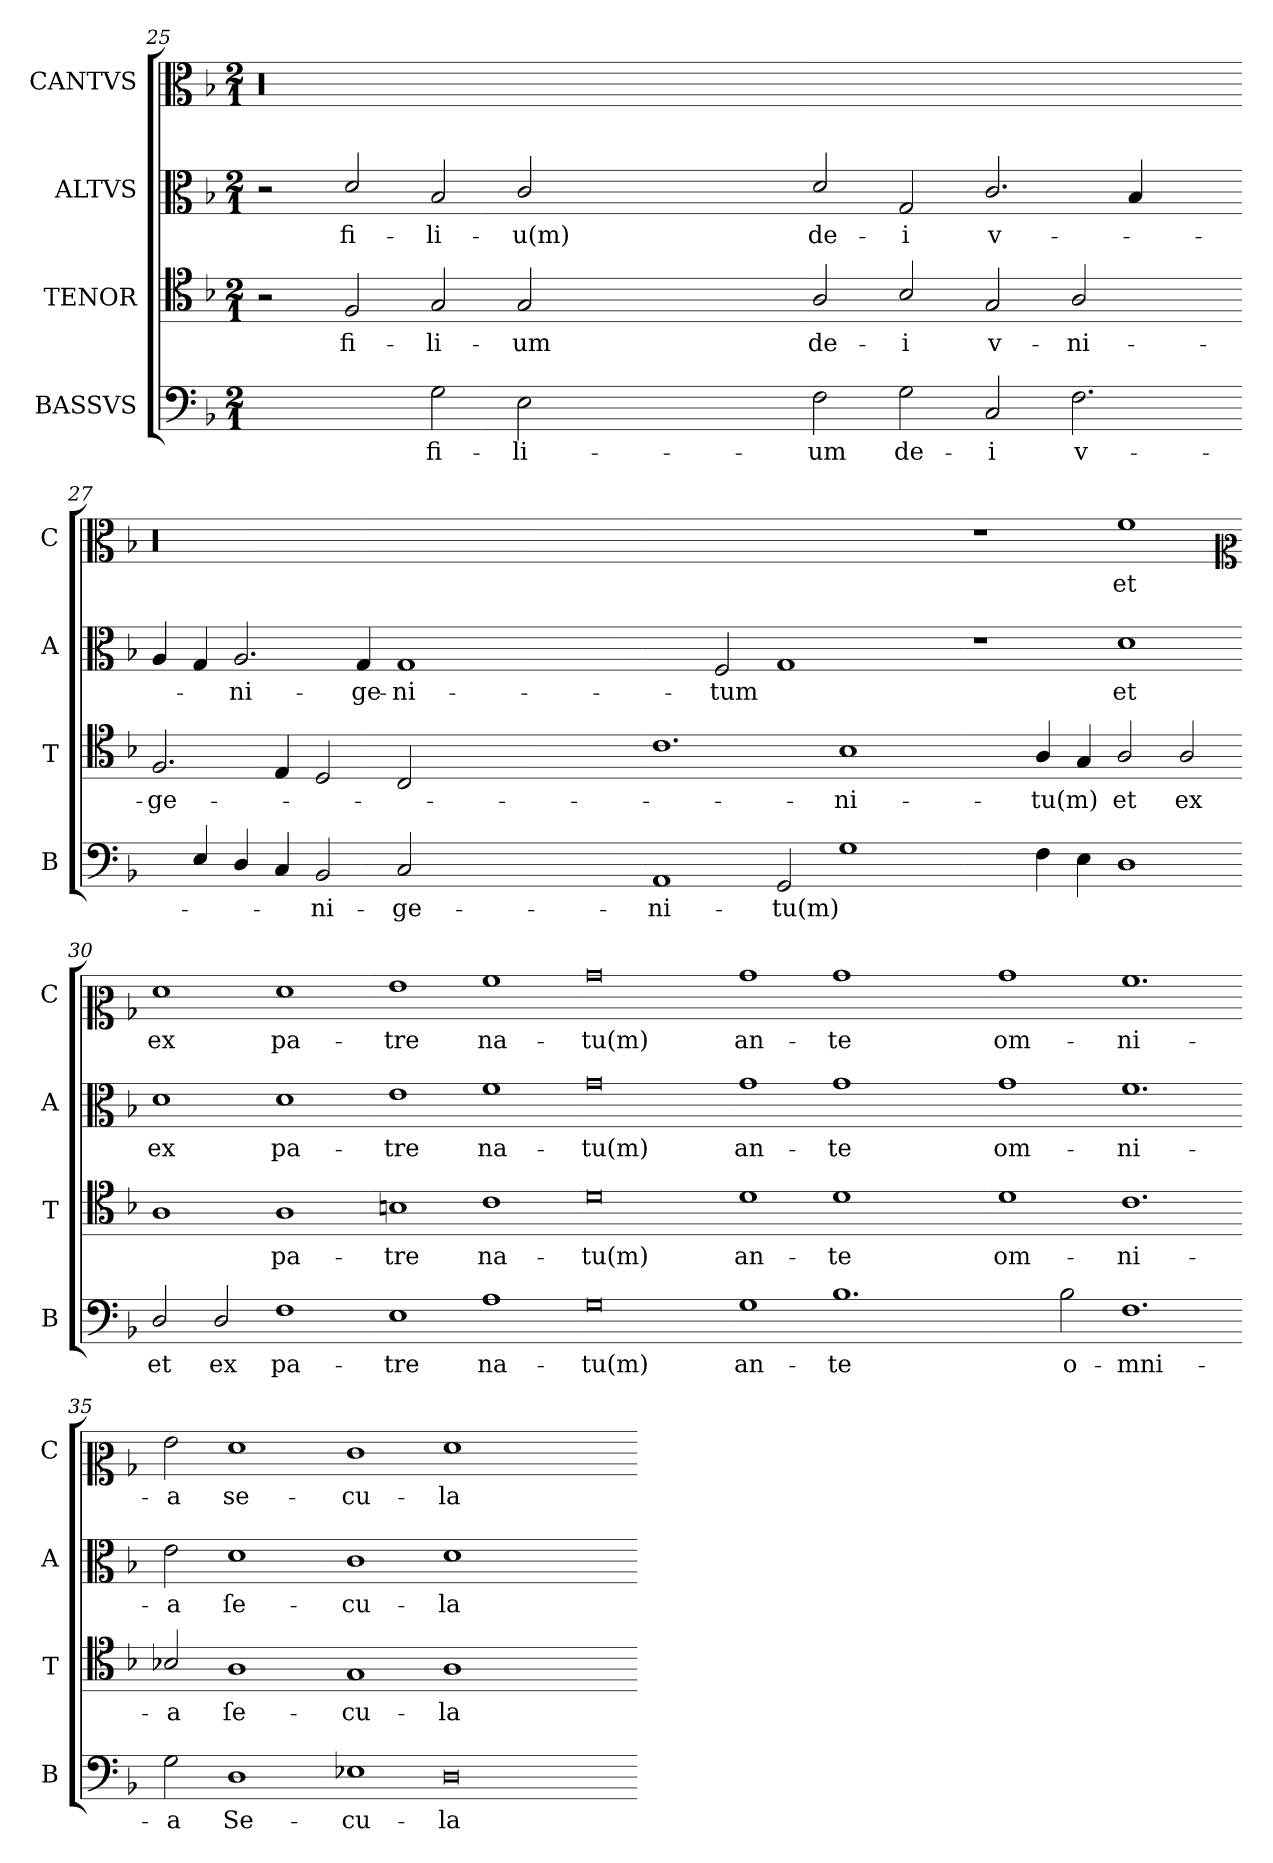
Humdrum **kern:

**kern	**text	**kern	**text	**kern	**text	**kern	**text
*part4	*part4	*part3	*part3	*part2	*part2	*part1	*part1
*staff4	*staff4	*staff3	*staff3	*staff2	*staff2	*staff1	*staff1
*I"BASSVS	*	*I"TENOR	*	*I"ALTVS	*	*I"CANTVS	*
*I'B	*	*I'T	*	*I'A	*	*I'C	*
*clefF4	*	*clefC4	*	*clefC3	*	*clefC3	*
*k[b-]	*	*k[b-]	*	*k[b-]	*	*k[b-]	*
*d:	*	*d:	*	*d:	*	*d:	*
*M2/1	*	*M2/1	*	*M2/1	*	*M2/1	*
=25	=25	=25	=25	=25	=25	=25	=25
1ryy	.	2r	.	2r	.	00r	.
.	.	2F/	fi-	2d/	fi-	.	.
2G\	fi-	2G/	-li-	2B-/	-li-	.	.
2E\	-li-	2G/	-um	2c/	-u(m)	.	.
0ryy	.	0ryy	.	0ryy	.	.	.
=26-	=26-	=26-	=26-	=26-	=26-	=26-	=26-
2F\	-um	2A/	de-	2d/	de-	0ryy	.
2G\	de-	2B-/	-i	2G/	-i	.	.
2C/	-i	2G/	v-	2.c/	v-	.	.
2.F\	v-	2A/	-ni-	.	.	.	.
.	.	.	.	4B-/	.	.	.
.	.	4ryy	.	4ryy	.	4ryy	.
=27-	=27-	=27-	=27-	=27-	=27-	=27-	=27-
4ryy	.	2.F/	-ge-	4A/	.	00r	.
4E/	.	.	.	4G/	.	.	.
4D/	.	.	.	2.A/	-ni-	.	.
4C/	.	4E/	.	.	.	.	.
2BB-/	-ni-	2D/	.	.	.	.	.
.	.	.	.	4G/	-ge-	.	.
2C/	-ge-	2C/	.	1G/	-ni-	.	.
0ryy	.	0ryy	.	.	.	.	.
.	.	.	.	1.ryy	.	.	.
=28-	=28-	=28-	=28-	=28-	=28-	=28-	=28-
1AA/	-ni-	1.c\	.	2ryy	.	0ryy	.
.	.	.	.	2F/	-tum	.	.
2GG/	-tu(m)	.	.	1G/	.	.	.
1G\	.	1B-\	-ni-	.	.	.	.
.	.	.	.	2ryy	.	2ryy	.
=29-	=29-	=29-	=29-	=29-	=29-	=29-	=29-
2ryy	.	2ryy	.	1r	.	1r	.
4F\	.	4A/	-tu(m)	.	.	.	.
4E\	.	4G/	.	.	.	.	.
1D\	.	2A/	et	1d\	et	1f\	et
.	.	2A/	ex	.	.	.	.
*	*	*	*	*	*	*clefC2	*
=30-	=30-	=30-	=30-	=30-	=30-	=30-	=30-
2D/	et	1A\	.	1d\	ex	1f\	ex
2D/	ex	.	.	.	.	.	.
1F\	pa-	1A\	pa-	1d\	pa-	1f\	pa-
=31-	=31-	=31-	=31-	=31-	=31-	=31-	=31-
1E\	-tre	1Bn\	-tre	1e\	-tre	1g\	-tre
1A\	na-	1c\	na-	1f\	na-	1a\	na-
=32-	=32-	=32-	=32-	=32-	=32-	=32-	=32-
0G\	-tu(m)	0d\	-tu(m)	0g\	-tu(m)	0b-\	-tu(m)
=33-	=33-	=33-	=33-	=33-	=33-	=33-	=33-
1G\	an-	1d\	an-	1g\	an-	1b-\	an-
1.B-\	-te	1d\	-te	1g\	-te	1b-\	-te
.	.	2ryy	.	2ryy	.	2ryy	.
=34-	=34-	=34-	=34-	=34-	=34-	=34-	=34-
2ryy	.	1d\	om-	1g\	om-	1b-\	om-
2B-\	o-	.	.	.	.	.	.
1.F\	-mni-	1.c\	-ni-	1.f\	-ni-	1.a\	-ni-
=35-	=35-	=35-	=35-	=35-	=35-	=35-	=35-
2G\	-a	2B-X/	-a	2e\	-a	2g\	-a
1D\	Se-	1A\	ſe-	1d\	ſe-	1f\	se-
=36-	=36-	=36-	=36-	=36-	=36-	=36-	=36-
1E-X\	-cu-	1G/	-cu-	1c\	-cu-	1e\	-cu-
0D\	-la	1A\	-la	1d\	-la	1f\	-la
.	.	1ryy	.	1ryy	.	1ryy	.
=-	=-	=-	=-	=-	=-	=-	=-
*-	*-	*-	*-	*-	*-	*-	*-
